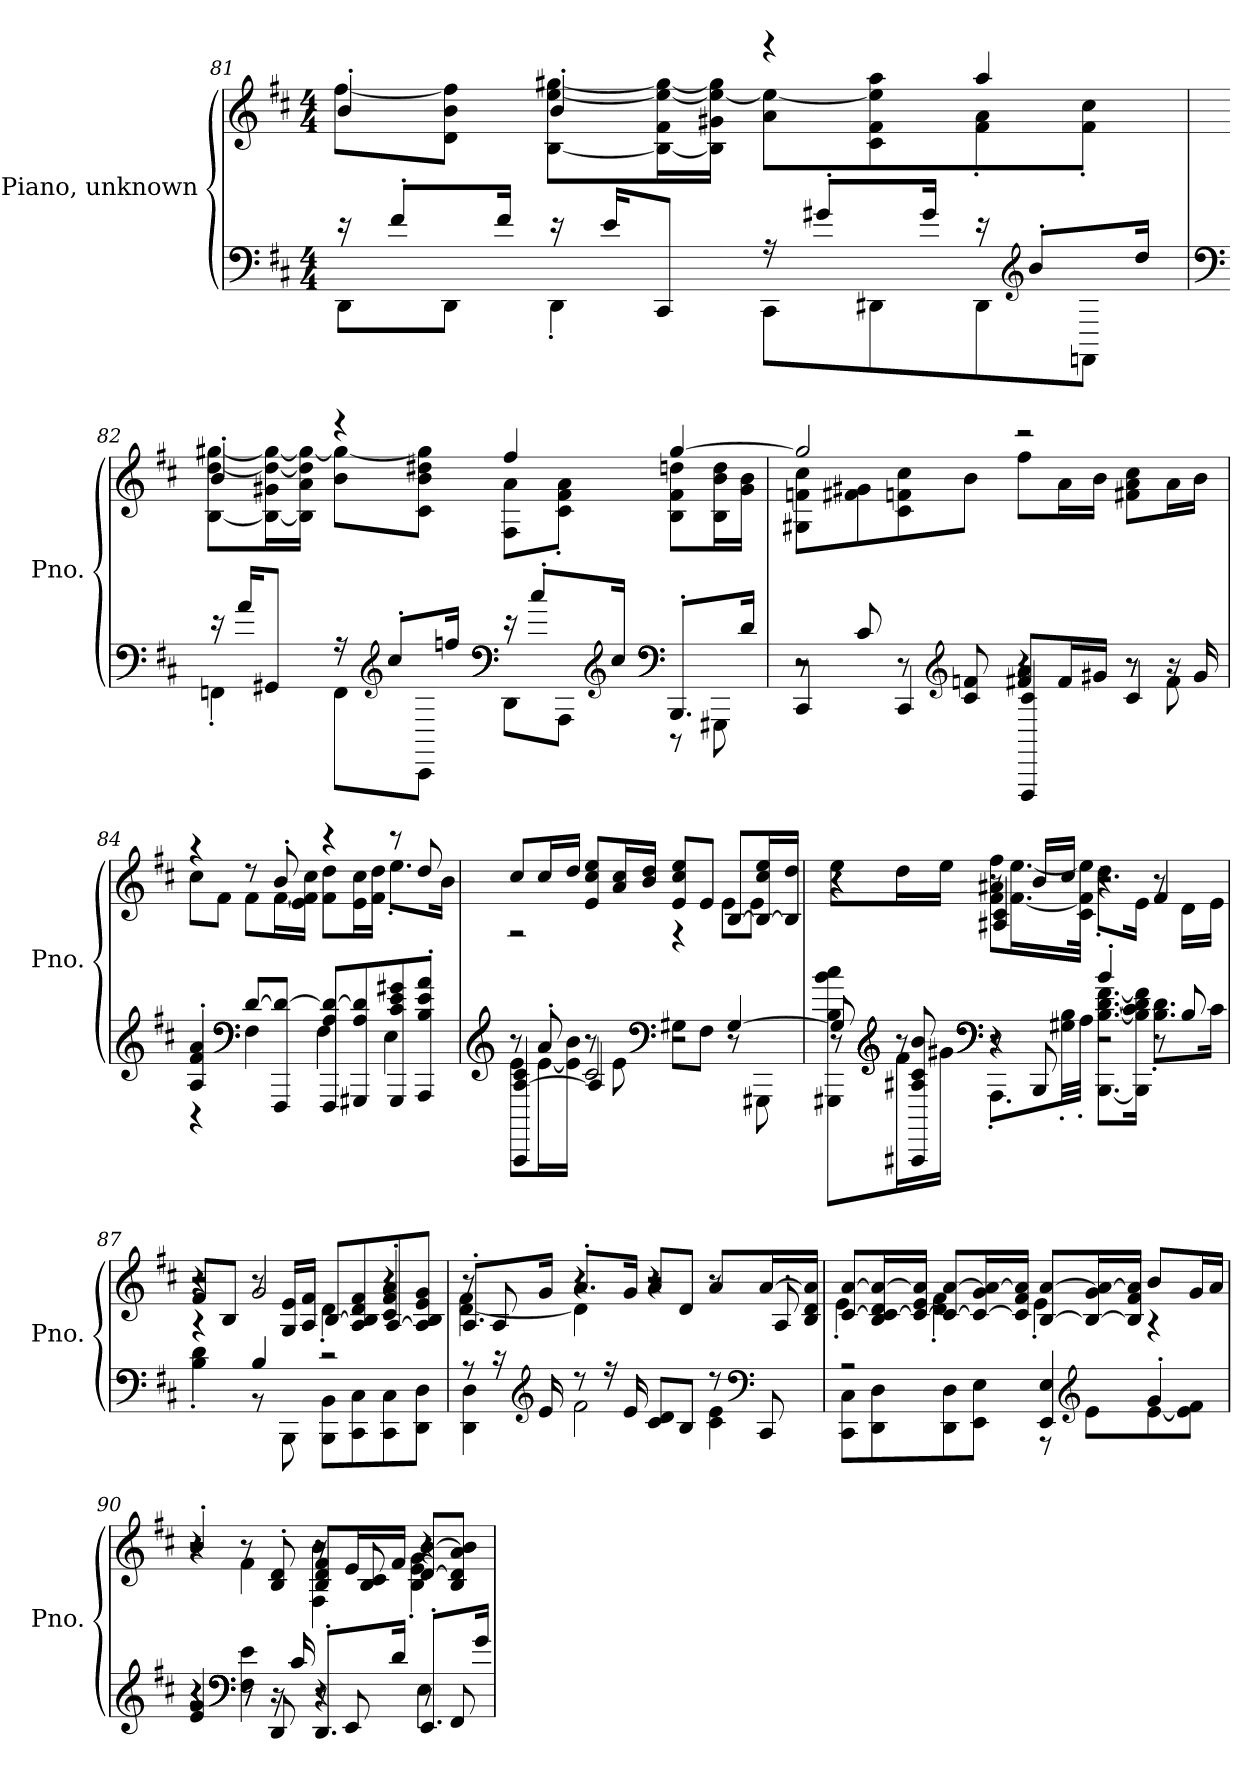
**kern	**kern
*part1	*part1
*staff2	*staff1
*I"Piano, unknown	*
*I'Pno.	*
!!LO:LB:g=z
*clefF4	*clefG2
*k[f#c#]	*k[f#c#]
*M4/4	*M4/4
=81	=81
*^	*^
16r	8DD\L	4b'/	[8ff#\L
8f#'/L	.	.	.
.	8DD\J	.	8d\ 8b\ 8ff#\]J
16f#/Jk	.	.	.
16r	4DD'\	4b'/	[8B\ [8ee\ [8gg#X\L
16e/KL	.	.	.
8CC#/J	.	.	16B\_ 16f#\ 16ee\_ 16gg#\_L
.	.	.	16B\] 16g#X\ 16ee\_ 16gg#\]JJ
16r	8CC#\L	4r	8a\ 8ee\_L
8g#X'/L	.	.	.
.	8DD#X\	.	8c#\ 8f#\ 8ee\] 8aa\
16g#/Jk	.	.	.
16r	8DD#\	4aa/	8f#\' 8a\'
*clefG2	*	*	*
8b'/L	.	.	.
.	8FFn\J	.	8f#\' 8cc#\'J
16dd/Jk	.	.	.
!!LO:PB:g=z	!!
=82	=82	=82	=82
*clefF4	*	*	*
16r	4FFn'\	4b'/	[8B\ [8dd\ [8gg#X\L
16a/KL	.	.	.
8GG#X/J	.	.	16B\_ 16g#X\ 16dd\_ 16gg#\_L
.	.	.	16B\] 16a\ 16dd\] 16gg#\_JJ
16r	8FF\L	4r	8b\ 8gg#\_L
*clefG2	*	*	*
8cc#'/L	.	.	.
.	8CC#\J	.	8c#\ 8b\ 8dd#X\ 8gg#\]J
16ffn/Jk	.	.	.
*clefF4	*	*	*
16r	8DD\L	4ff#/	8F#\ 8a\L
8cc#'/L	.	.	.
.	8AAA\J	.	8c#\' 8f#\' 8a\'J
*clefG2	*	*	*
16cc#/Jk	.	.	.
*clefF4	*	*	*
8.BBB'/L	8r	[4gg#/	8B\ 8f#\ 8ddn\L
.	8GGG#X\	.	16B\ 16b\ 16dd\L
16d/Jk	.	.	16g#\ 16b\JJ
!!LO:LB:g=z	!!
=83	=83	=83	=83
*	*^	*	*
8r	2r	4CC#/	2gg#/]	8G#X\ 8fn\ 8cc#\L
8c#/	.	.	.	8f#X\ 8g#X\
8r	.	4CC#/	.	8c#\ 8fn\ 8cc#\
*clefG2	*	*	*	*
8c#/ 8fn/	.	.	.	8b\J
8f#X/ 8a/L	4r	4FFF#/ 4c#/	2r	8ff#\L
16f#/L	.	.	.	16a\L
16g#X/JJ	.	.	.	16b\JJ
8r	8r	4c#/	.	8f#X\ 8a\ 8cc#\L
16r	8f#\	.	.	16a\L
16g#/	.	.	.	16b\JJ
*	*v	*v	*	*
=84	=84	=84	=84
4A/' 4f#/' 4a/'	4r	4r	8cc#\L
.	.	.	8f#\J
*clefF4	*	*	*
[8d/L	4F#\	8r	8f#\L
8FFF#/ 8d/_J	.	8b'/	[16f#\L
.	.	.	16e\ 16f#\] 16cc#\JJ
8FFF#/ 8A/ 8d/_L	4F#\	4r	8f#\ 8dd\L
8GGG#X/ 8A/ 8d/]	.	.	16e\ 16cc#\L
.	.	.	16f#\ 16dd\JJ
8GGG#/ 8c#/ 8e/ 8g#X/	4E\	8r	8.ee'\L
8AAA/' 8B/' 8e/' 8a/'J	.	8dd/	.
.	.	.	16b\Jk
*v	*v	*	*
!!LO:LB:g=z	!!
=85	=85	=85
*clefG2	*	*
*^	*	*
*	*^	*	*
8r	8e\L	4AAA/ [4A/ 4c#/	8cc#/L	2r
8a'/	[16e\L	.	16cc#/L	.
.	16e\] 16b\JJ	.	16dd/JJ	.
2c#/	8r	4A/]	8e/ 8cc#/ 8ee/L	.
.	8e\	.	16a/ 16cc#/L	.
.	.	.	16b/ 16dd/JJ	.
*clefF4	*	*	*	*
.	8G#X\L	2r	8e/ 8cc#/ 8ee/L	4r
.	8F#\J	.	8e/J	.
[4G#/	8r	.	[8B/L	8e\L
.	8GGG#X\	.	16B/_ 16cc#/ 16ee/L	8e\J
.	.	.	16B/] 16dd/JJ	.
=86	=86	=86	=86	=86
*	*	*	*	*^
8G#/]	8GGG#X\ 8B\ 8b\ 8cc#\L	8r	4r	8ee\L	4r
*clefG2	*	*	*	*	*
8r	16f#\L	8AAA#X/ 8A#X/ 8c#/ 8b/	.	16dd\L	.
.	16g#X\JJ	.	.	16ee\JJ	.
*clefF4	*	*	*	*	*
4r	8.AAA#'\L	8r	8r	8f#\ 8a#X\ 8ff#\L	4A#X/ 4c#/
.	.	8BBB/	16b/LL	[16.f#\ [16.ee\L	.
.	32G#X\' 32B\'LL	.	16cc#/JJ	.	.
.	32A#'\JJJ	.	.	32c#\ 32f#\] 32ee\]JJk	.
2r	[8.BBB\ [8.B\ [8.d\ [8.f#\L	4b'/	2r	8.dd'\L	4r
.	16BBB\] 16B\] 16c#\ 16d\] 16f#\]Jk	.	.	16e\Jk	.
.	8.B\' 8.d\'L	8r	.	8r	4f#/
.	.	8B/	.	16d\LL	.
.	16c#\Jk	.	.	16e\JJ	.
*	*v	*v	*	*	*
!!LO:LB:g=z	!!	!!
=87	=87	=87	=87	=87
4r	4B\' 4d\'	4r	2r	8f#/L
.	.	.	.	8B/J
4B/	8r	2g/	.	8r
.	8BBB\	.	.	16G/ 16e/LL
.	.	.	.	16A/ 16f#/JJ
2r	8BBB\ 8BB\L	.	4d'\	[8B/L
.	8CC#\ 8C#\	.	.	8A/ 8B/] 8d/ 8f#/
.	8CC#\ 8C#\	4c#/' 4f#/' 4a/'	4r	[8A/
.	8DD\ 8D\J	.	.	8A/] 8B/ 8e/ 8g/J
=88	=88	=88	=88	=88
8r	4DD\ 4D\	8.A'/L	[4d\ 4f#\	8r
16r	.	.	.	8A/
*clefG2	*	*	*	*
16e/	.	16g/Jk	.	.
8r	2f#\	8.a'/L	4d\]	4r
16r	.	.	.	.
16e/	.	16g/Jk	.	.
8c#/ 8d/L	.	8a/L	2r	4r
8B/J	.	8d/J	.	.
8r	4c#\ 4e\	8a/L	.	8r
*clefF4	*	*	*	*
8CC#/	.	[16a/L	.	8A'/
.	.	16B/ 16d/ 16a/]JJ	.	.
*	*	*	*v	*v
!!LO:LB:g=z
=89	=89	=89	=89
2r	8CC#\ 8C#\L	[8c#/ [8a/L	4e'\
.	8DD\ 8D\	16B/ 16c#/_ 16d/ 16a/_L	.
.	.	16c#/_ 16e/ 16a/]JJ	.
.	8DD\ 8D\	8c#/_ [8a/L	4d\' 4f#\'
.	8EE\ 8E\J	16c#/_ 16g/ 16a/_L	.
.	.	16c#/] 16f#/ 16a/]JJ	.
4EE/ 4E/	8r	[8B/ [8a/L	4e'\
*clefG2	*	*	*
.	8e\L	16B/_ 16g/ 16a/_L	.
.	.	16B/] 16f#/ 16a/]JJ	.
4g'/	[8e\	8b/L	4r
.	8e\] 8f#\J	16g/L	.
.	.	16a/JJ	.
=90	=90	=90	=90
*	*^	*	*^
4e/ 4g/	4r	4r	4b'/	4r	2r
*clefF4	*	*	*	*	*
8r	4F#\ 4e\	8r	8r	4f#\	.
16r	.	8DD/	8B/' 8d/'	.	.
16c#/	.	.	.	.	.
8.DD'/L	4r	8r	8B/ 8d/ 8f#/L	4F#\ 4b\	8r
.	.	8EE/	16e/L	.	8B/ 8c#/
16d/Jk	.	.	16f#/JJ	.	.
8.EE'/L	4E\	8r	[8d/ [8b/L	4B\' 4e\' 4g\'	4r
.	.	8FF#/	8B/ 8d/] 8a/ 8b/]J	.	.
16g/Jk	.	.	.	.	.
*v	*v	*v	*	*	*
*	*v	*v	*v
=	=
*-	*-
